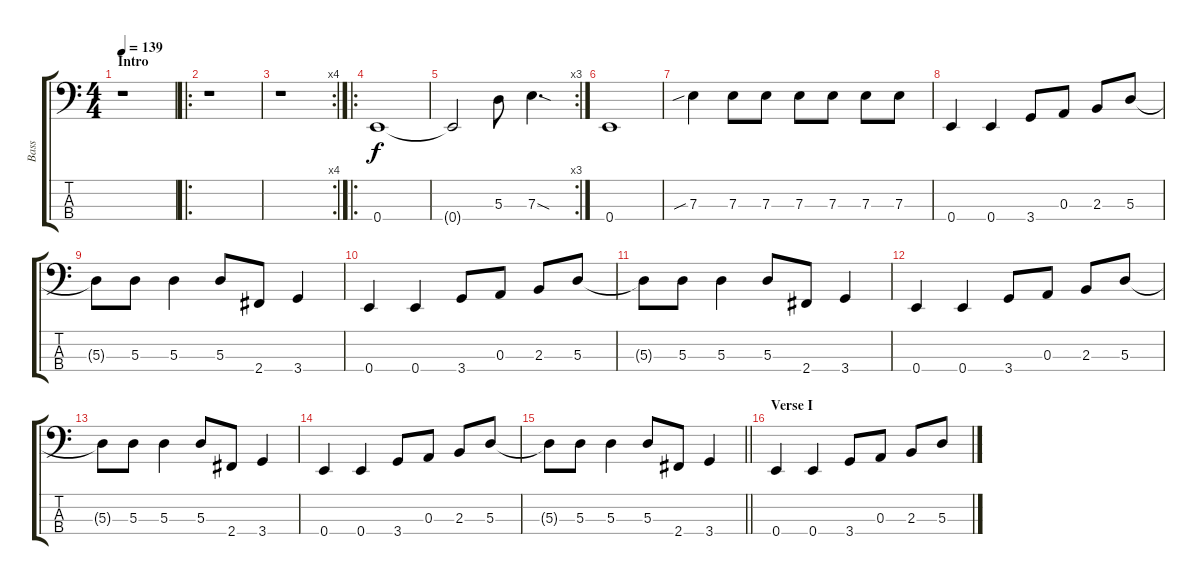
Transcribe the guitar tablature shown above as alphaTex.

\track ("Bass" "Bass") {instrument electricbassfinger}
\staff {score tabs}
\tuning (G2 D2 A1 E1) {hide}
\ts (4 4)
\section ("" "Intro")
\tempo 139
\clef f4
\ks c
r.1{dy f instrument electricbassfinger} |
\ro
r.1 |
\rc 4
r.1 |
\ro
0.4.1 |
\rc 3
0.4{t}.2 5.3.8 7.3{sod}.4{d} |
0.4.1 |
7.3{sib}.4 7.3.8 7.3.8 7.3.8 7.3.8 7.3.8 7.3.8 |
0.4.4 0.4.4 3.4.8 0.3.8 2.3.8 5.3.8 |
5.3{t}.8 5.3.8 5.3.4 5.3.8 2.4.8 3.4.4 |
0.4.4 0.4.4 3.4.8 0.3.8 2.3.8 5.3.8 |
5.3{t}.8 5.3.8 5.3.4 5.3.8 2.4.8 3.4.4 |
0.4.4 0.4.4 3.4.8 0.3.8 2.3.8 5.3.8 |
5.3{t}.8 5.3.8 5.3.4 5.3.8 2.4.8 3.4.4 |
0.4.4 0.4.4 3.4.8 0.3.8 2.3.8 5.3.8 |
\barLineRight lightlight
5.3{t}.8 5.3.8 5.3.4 5.3.8 2.4.8 3.4.4 |
\section ("" "Verse I")
0.4.4 0.4.4 3.4.8 0.3.8 2.3.8 5.3.8
